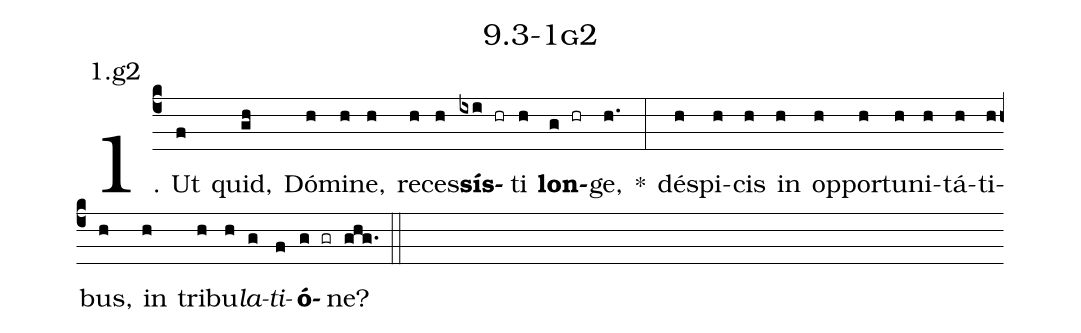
name: 9.3-1g2;
annotation: 1.g2;
%%
(c4)1. Ut(f) quid,(gh) Dó(h)mi(h)ne,(h) re(h)ces(h)<b>sís</b>(ixi hr)ti(h) <b>lon</b>(g hr)ge,(h.) *(:) dé(h)spi(h)cis(h) in(h) op(h)por(h)tu(h)ni(h)tá(h)ti(h)bus,(h) in(h) tri(h)bu(h)<i>la</i>(g)<i>ti</i>(f)<b>ó</b>(g gr)ne?(ghg.) (::)


%E(h) u(h) o(g) u(f) a(g) e.(ghg.) (::)
